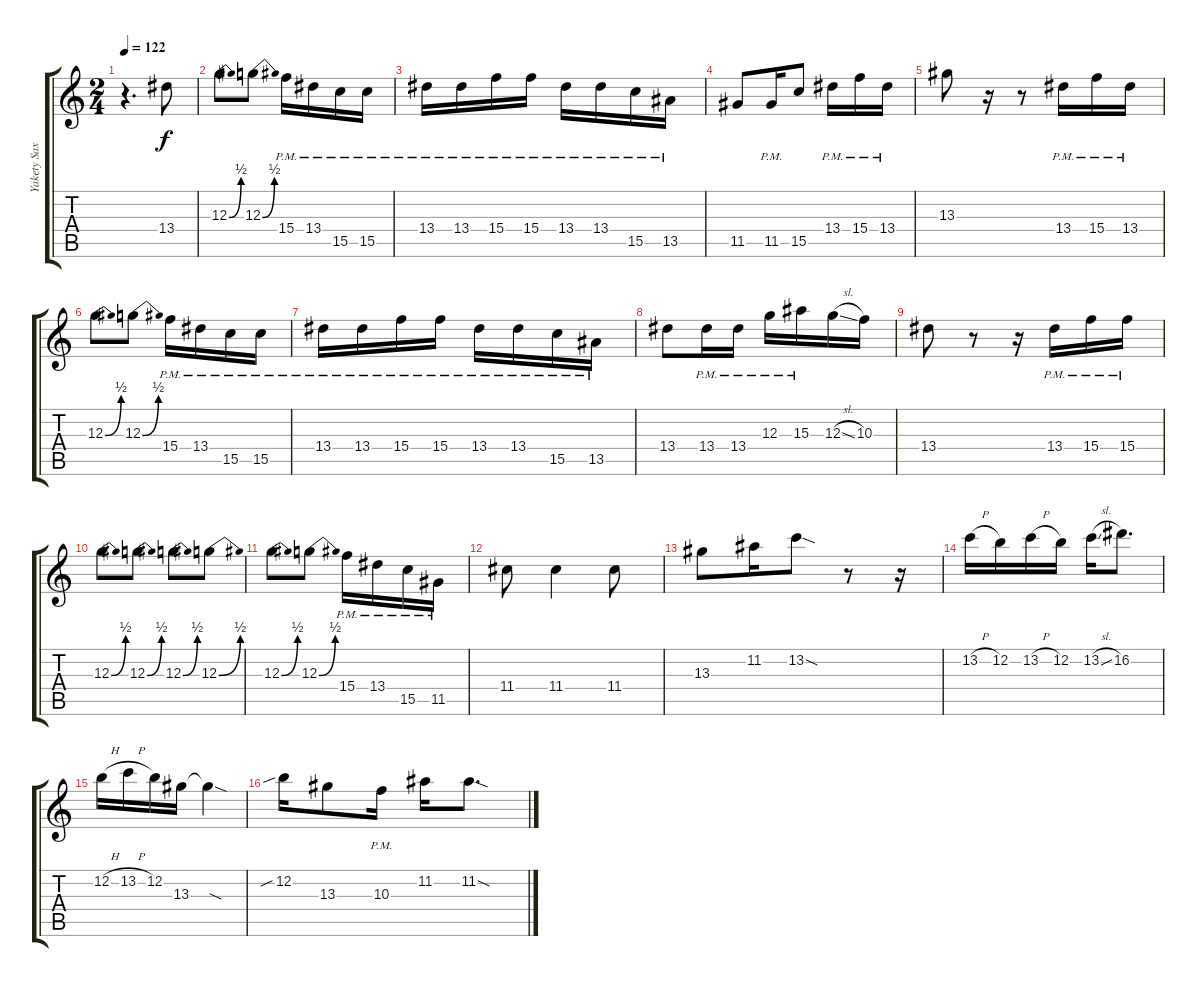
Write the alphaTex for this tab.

\track ("Yakety Sax" "Yakety Sax") {instrument overdrivenguitar}
\staff {score tabs}
\tuning (E4 B3 G3 D3 A2 E2) {hide}
\ts (2 4)
\tempo 122
\clef g2
\ks c
r.4{d dy f} 13.4.8 |
12.3{be (bend 0 0 60 2)}.8 12.3{be (bend 0 0 60 2)}.8 15.4{pm}.16 13.4{pm}.16 15.5{pm}.16 15.5{pm}.16 |
13.4{pm}.16 13.4{pm}.16 15.4{pm}.16 15.4{pm}.16 13.4{pm}.16 13.4{pm}.16 15.5{pm}.16 13.5{pm}.16 |
11.5.8 11.5{pm}.16 15.5.8 13.4{pm}.16 15.4{pm}.16 13.4{pm}.16 |
13.3.8 r.16 r.8 13.4{pm}.16 15.4{pm}.16 13.4{pm}.16 |
12.3{be (bend 0 0 60 2)}.8 12.3{be (bend 0 0 60 2)}.8 15.4{pm}.16 13.4{pm}.16 15.5{pm}.16 15.5{pm}.16 |
13.4{pm}.16 13.4{pm}.16 15.4{pm}.16 15.4{pm}.16 13.4{pm}.16 13.4{pm}.16 15.5{pm}.16 13.5{pm}.16 |
13.4.8 13.4{pm}.16 13.4{pm}.16 12.3{pm}.16 15.3{pm}.16 12.3{sl}.16 10.3.16 |
13.4.8 r.8 r.16 13.4{pm}.16 15.4{pm}.16 15.4{pm}.16 |
12.3{be (bend 0 0 60 2)}.8 12.3{be (bend 0 0 60 2)}.8 12.3{be (bend 0 0 60 2)}.8 12.3{be (bend 0 0 60 2)}.8 |
12.3{be (bend 0 0 60 2)}.8 12.3{be (bend 0 0 60 2)}.8 15.4{pm}.16 13.4{pm}.16 15.5{pm}.16 11.5{pm}.16 |
11.4.8 11.4.4 11.4.8 |
13.3.8 11.2.16 13.2{sod}.8 r.8 r.16 |
13.2{h}.16 12.2.16 13.2{h}.16 12.2.16 13.2{sl}.16 16.2.8{d} |
12.2{h}.16 13.2{h}.16 12.2.16 13.3.16 13.3{sod t}.4 |
12.2{sib}.16 13.3.8 10.3{pm}.16 11.2.16 11.2{sod}.8{d}
